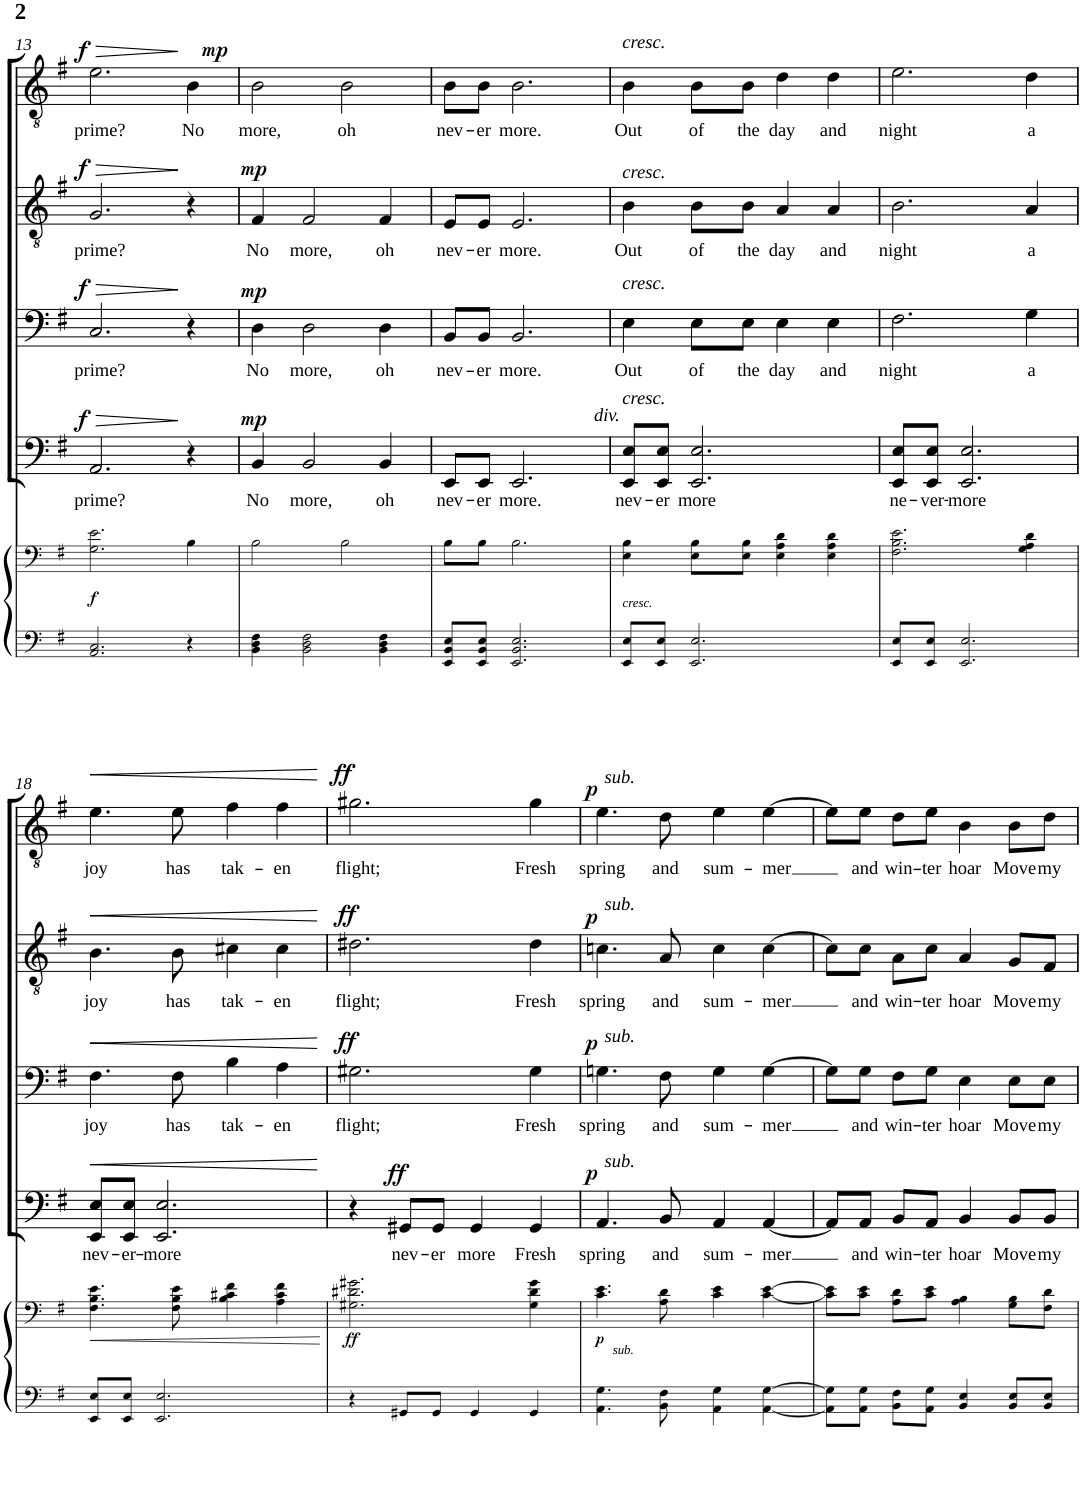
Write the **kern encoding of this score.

**kern	**kern	**dynam	**kern	**text	**dynam	**kern	**text	**dynam	**kern	**text	**dynam	**kern	**text	**dynam
*part6	*part5	*part5	*part4	*part4	*part4	*part3	*part3	*part3	*part2	*part2	*part2	*part1	*part1	*part1
*staff6	*staff5	*staff5	*staff4	*staff4	*staff4	*staff3	*staff3	*staff3	*staff2	*staff2	*staff2	*staff1	*staff1	*staff1
*I"Piano	*I"Piano	*	*I"Piano	*	*	*I"Piano	*	*	*I"Piano	*	*	*I"Piano	*	*
*I'Pno	*I'Pno	*	*I'Pno	*	*	*I'Pno	*	*	*I'Pno	*	*	*I'Pno	*	*
!!LO:PB:g=z
*clefF4	*clefF4	*	*clefF4	*	*	*clefF4	*	*	*clefGv2	*	*	*clefGv2	*	*
*k[f#]	*k[f#]	*	*k[f#]	*	*	*k[f#]	*	*	*k[f#]	*	*	*k[f#]	*	*
*	*	*	*	*	*	*	*	*	*M4/4	*	*	*M4/4	*	*
*	*	*	*	*	*	*	*	*	*met(c)	*	*	*met(c)	*	*
=13	=13	=13	=13	=13	=13	=13	=13	=13	=13	=13	=13	=13	=13	=13
!	!	!LO:DY:b	!	!LO:LY:b	!LO:HP:b	!	!LO:LY:b	!LO:HP:b	!	!LO:LY:b	!LO:HP:b	!	!LO:LY:b	!LO:HP:b
!	!	!	!	!	!LO:DY:n=1:a	!	!	!LO:DY:n=1:a	!	!	!LO:DY:n=1:a	!	!	!LO:DY:n=1:a
2.AA/ 2.C/	2.G\ 2.e\	f	2.AA/	prime?	> f	2.C/	prime?	> f	2.G/	prime?	> f	2.e\	prime?	> f
!	!	!	!	!	!	!	!	!	!	!	!	!	!LO:LY:b	!LO:DY:n=2:a
4r	4B\	.	4r	.	]	4r	.	]	4r	.	]	4B\	No	] mp
=14	=14	=14	=14	=14	=14	=14	=14	=14	=14	=14	=14	=14	=14	=14
!	!	!	!	!LO:LY:b	!LO:DY:a	!	!LO:LY:b	!LO:DY:a	!	!LO:LY:b	!LO:DY:a	!	!LO:LY:b	!
4BB\ 4D\ 4F#\	2B\	.	4BB/	No	mp	4D\	No	mp	4F#/	No	mp	2B\	more,	.
!	!	!	!	!LO:LY:b	!	!	!LO:LY:b	!	!	!LO:LY:b	!	!	!	!
2BB\ 2D\ 2F#\	.	.	2BB/	more,	.	2D\	more,	.	2F#/	more,	.	.	.	.
!	!	!	!	!	!	!	!	!	!	!	!	!	!LO:LY:b	!
.	2B\	.	.	.	.	.	.	.	.	.	.	2B\	oh	.
!	!	!	!	!LO:LY:b	!	!	!LO:LY:b	!	!	!LO:LY:b	!	!	!	!
4BB\ 4D\ 4F#\	.	.	4BB/	oh	.	4D\	oh	.	4F#/	oh	.	.	.	.
=15	=15	=15	=15	=15	=15	=15	=15	=15	=15	=15	=15	=15	=15	=15
!	!	!	!	!LO:LY:b	!	!	!LO:LY:b	!	!	!LO:LY:b	!	!	!LO:LY:b	!
8EE/ 8BB/ 8E/L	8B\L	.	8EE/L	nev-	.	8BB/L	nev-	.	8E/L	nev-	.	8B\L	nev-	.
!	!	!	!	!LO:LY:b	!	!	!LO:LY:b	!	!	!LO:LY:b	!	!	!LO:LY:b	!
8EE/ 8BB/ 8E/J	8B\J	.	8EE/J	-er	.	8BB/J	-er	.	8E/J	-er	.	8B\J	-er	.
!	!	!	!	!LO:LY:b	!	!	!LO:LY:b	!	!	!LO:LY:b	!	!	!LO:LY:b	!
2.EE/ 2.BB/ 2.E/	2.B\	.	2.EE/	more.	.	2.BB/	more.	.	2.E/	more.	.	2.B\	more.	.
=16	=16	=16	=16	=16	=16	=16	=16	=16	=16	=16	=16	=16	=16	=16
!	!	!	!	!	!	!	!	!	!	!	!	!LO:TX:a:i:t=cresc.	!	!
!	!	!	!	!	!	!	!	!	!LO:TX:a:i:t=cresc.	!	!	!	!	!
!	!	!	!	!	!	!LO:TX:a:i:t=cresc.	!	!	!	!	!	!	!	!
!	!	!	!LO:TX:a:i:t=cresc.	!	!	!	!	!	!	!	!	!	!	!
!	!	!	!LO:TX:a:i:t=div.	!	!	!	!	!	!	!	!	!	!	!
!LO:TX:a:i:t=cresc.	!	!	!	!	!	!	!	!	!	!	!	!	!	!
!	!	!	!	!LO:LY:b	!	!	!LO:LY:b	!	!	!LO:LY:b	!	!	!LO:LY:b	!
8EE/ 8E/L	4E\ 4B\	.	8EE/ 8E/L	nev-	.	4E\	Out	.	4B\	Out	.	4B\	Out	.
!	!	!	!	!LO:LY:b	!	!	!	!	!	!	!	!	!	!
8EE/ 8E/J	.	.	8EE/ 8E/J	-er	.	.	.	.	.	.	.	.	.	.
!	!	!	!	!LO:LY:b	!	!	!LO:LY:b	!	!	!LO:LY:b	!	!	!LO:LY:b	!
2.EE/ 2.E/	8E\ 8B\L	.	2.EE/ 2.E/	more	.	8E\L	of	.	8B\L	of	.	8B\L	of	.
!	!	!	!	!	!	!	!LO:LY:b	!	!	!LO:LY:b	!	!	!LO:LY:b	!
.	8E\ 8B\J	.	.	.	.	8E\J	the	.	8B\J	the	.	8B\J	the	.
!	!	!	!	!	!	!	!LO:LY:b	!	!	!LO:LY:b	!	!	!LO:LY:b	!
.	4E\ 4A\ 4d\	.	.	.	.	4E\	day	.	4A/	day	.	4d\	day	.
!	!	!	!	!	!	!	!LO:LY:b	!	!	!LO:LY:b	!	!	!LO:LY:b	!
.	4E\ 4A\ 4d\	.	.	.	.	4E\	and	.	4A/	and	.	4d\	and	.
=17	=17	=17	=17	=17	=17	=17	=17	=17	=17	=17	=17	=17	=17	=17
!	!	!	!	!LO:LY:b	!	!	!LO:LY:b	!	!	!LO:LY:b	!	!	!LO:LY:b	!
8EE/ 8E/L	2.F#\ 2.B\ 2.e\	.	8EE/ 8E/L	ne-	.	2.F#\	night	.	2.B\	night	.	2.e\	night	.
!	!	!	!	!LO:LY:b	!	!	!	!	!	!	!	!	!	!
8EE/ 8E/J	.	.	8EE/ 8E/J	-ver-	.	.	.	.	.	.	.	.	.	.
!	!	!	!	!LO:LY:b	!	!	!	!	!	!	!	!	!	!
2.EE/ 2.E/	.	.	2.EE/ 2.E/	-more	.	.	.	.	.	.	.	.	.	.
!	!	!	!	!	!	!	!LO:LY:b	!	!	!LO:LY:b	!	!	!LO:LY:b	!
.	4G\ 4A\ 4d\	.	.	.	.	4G\	a	.	4A/	a	.	4d\	a	.
!!LO:LB:g=z
=18	=18	=18	=18	=18	=18	=18	=18	=18	=18	=18	=18	=18	=18	=18
!	!	!LO:HP:b	!	!LO:LY:b	!LO:HP:b	!	!LO:LY:b	!LO:HP:b	!	!LO:LY:b	!LO:HP:b	!	!LO:LY:b	!LO:HP:b
8EE/ 8E/L	4.F#\ 4.B\ 4.e\	<	8EE/ 8E/L	nev-	<	4.F#\	joy	<	4.B\	joy	<	4.e\	joy	<
!	!	!	!	!LO:LY:b	!	!	!	!	!	!	!	!	!	!
8EE/ 8E/J	.	.	8EE/ 8E/J	-er-	.	.	.	.	.	.	.	.	.	.
!	!	!	!	!LO:LY:b	!	!	!	!	!	!	!	!	!	!
2.EE/ 2.E/	.	.	2.EE/ 2.E/	-more	.	.	.	.	.	.	.	.	.	.
!	!	!	!	!	!	!	!LO:LY:b	!	!	!LO:LY:b	!	!	!LO:LY:b	!
.	8F#\ 8B\ 8e\	.	.	.	.	8F#\	has	.	8B\	has	.	8e\	has	.
!	!	!	!	!	!	!	!LO:LY:b	!	!	!LO:LY:b	!	!	!LO:LY:b	!
.	4B\ 4c#X\ 4f#\	.	.	.	.	4B\	tak-	.	4c#X\	tak-	.	4f#\	tak-	.
!	!	!	!	!	!	!	!LO:LY:b	!	!	!LO:LY:b	!	!	!LO:LY:b	!
.	4A\ 4c#\ 4f#\	.	.	.	.	4A\	-en	.	4c#\	-en	.	4f#\	-en	.
.	.	[	.	.	[	.	.	[	.	.	[	.	.	[
=19	=19	=19	=19	=19	=19	=19	=19	=19	=19	=19	=19	=19	=19	=19
!	!	!LO:DY:b	!	!	!	!	!LO:LY:b	!LO:DY:a	!	!LO:LY:b	!LO:DY:a	!	!LO:LY:b	!LO:DY:a
4r	2.G#X\ 2.d#X\ 2.g#X\	ff	4r	.	.	2.G#X\	flight;	ff	2.d#X\	flight;	ff	2.g#X\	flight;	ff
!	!	!	!	!LO:LY:b	!LO:DY:a	!	!	!	!	!	!	!	!	!
8GG#X/L	.	.	8GG#X/L	nev-	ff	.	.	.	.	.	.	.	.	.
!	!	!	!	!LO:LY:b	!	!	!	!	!	!	!	!	!	!
8GG#/J	.	.	8GG#/J	-er	.	.	.	.	.	.	.	.	.	.
!	!	!	!	!LO:LY:b	!	!	!	!	!	!	!	!	!	!
4GG#/	.	.	4GG#/	more	.	.	.	.	.	.	.	.	.	.
!	!	!	!	!LO:LY:b	!	!	!LO:LY:b	!	!	!LO:LY:b	!	!	!LO:LY:b	!
4GG#/	4G#\ 4d#\ 4g#\	.	4GG#/	Fresh	.	4G#\	Fresh	.	4d#\	Fresh	.	4g#\	Fresh	.
=20	=20	=20	=20	=20	=20	=20	=20	=20	=20	=20	=20	=20	=20	=20
!	!	!	!	!	!	!	!	!	!	!	!	!LO:TX:a:i:t=sub.	!	!
!	!	!	!	!	!	!	!	!	!LO:TX:a:i:t=sub.	!	!	!	!	!
!	!	!	!	!	!	!LO:TX:a:i:t=sub.	!	!	!	!	!	!	!	!
!	!	!	!LO:TX:a:i:t=sub.	!	!	!	!	!	!	!	!	!	!	!
!LO:TX:a:i:t=sub.	!	!	!	!	!	!	!	!	!	!	!	!	!	!
!	!	!LO:DY:b	!	!LO:LY:b	!LO:DY:a	!	!LO:LY:b	!LO:DY:a	!	!LO:LY:b	!LO:DY:a	!	!LO:LY:b	!LO:DY:a
4.AA\ 4.G\	4.c\ 4.e\	p	4.AA/	spring	p	4.Gn\	spring	p	4.cn\	spring	p	4.e\	spring	p
!	!	!	!	!LO:LY:b	!	!	!LO:LY:b	!	!	!LO:LY:b	!	!	!LO:LY:b	!
8BB\ 8F#\	8A\ 8d\	.	8BB/	and	.	8F#\	and	.	8A/	and	.	8d\	and	.
!	!	!	!	!LO:LY:b	!	!	!LO:LY:b	!	!	!LO:LY:b	!	!	!LO:LY:b	!
4AA\ 4G\	4c\ 4e\	.	4AA/	sum-	.	4G\	sum-	.	4c\	sum-	.	4e\	sum-	.
!	!	!	!	!LO:LY:b	!	!	!LO:LY:b	!	!	!LO:LY:b	!	!	!LO:LY:b	!
[4AA\ [4G\	[4c\ [4e\	.	[4AA/	-mer	.	[4G\	-mer	.	[4c\	-mer	.	[4e\	-mer	.
=21	=21	=21	=21	=21	=21	=21	=21	=21	=21	=21	=21	=21	=21	=21
8AA\] 8G\]L	8c\] 8e\]L	.	8AA/L]	.	.	8G\L]	.	.	8c\L]	.	.	8e\L]	.	.
!	!	!	!	!LO:LY:b	!	!	!LO:LY:b	!	!	!LO:LY:b	!	!	!LO:LY:b	!
8AA\ 8G\J	8c\ 8e\J	.	8AA/J	and	.	8G\J	and	.	8c\J	and	.	8e\J	and	.
!	!	!	!	!LO:LY:b	!	!	!LO:LY:b	!	!	!LO:LY:b	!	!	!LO:LY:b	!
8BB\ 8F#\L	8A\ 8d\L	.	8BB/L	win-	.	8F#\L	win-	.	8A\L	win-	.	8d\L	win-	.
!	!	!	!	!LO:LY:b	!	!	!LO:LY:b	!	!	!LO:LY:b	!	!	!LO:LY:b	!
8AA\ 8G\J	8c\ 8e\J	.	8AA/J	-ter	.	8G\J	-ter	.	8c\J	-ter	.	8e\J	-ter	.
!	!	!	!	!LO:LY:b	!	!	!LO:LY:b	!	!	!LO:LY:b	!	!	!LO:LY:b	!
4BB/ 4E/	4A\ 4B\	.	4BB/	hoar	.	4E\	hoar	.	4A/	hoar	.	4B\	hoar	.
!	!	!	!	!LO:LY:b	!	!	!LO:LY:b	!	!	!LO:LY:b	!	!	!LO:LY:b	!
8BB/ 8E/L	8G\ 8B\L	.	8BB/L	Move	.	8E\L	Move	.	8G/L	Move	.	8B\L	Move	.
!	!	!	!	!LO:LY:b	!	!	!LO:LY:b	!	!	!LO:LY:b	!	!	!LO:LY:b	!
8BB/ 8E/J	8F#\ 8d\J	.	8BB/J	my	.	8E\J	my	.	8F#/J	my	.	8d\J	my	.
=	=	=	=	=	=	=	=	=	=	=	=	=	=	=
*-	*-	*-	*-	*-	*-	*-	*-	*-	*-	*-	*-	*-	*-	*-
